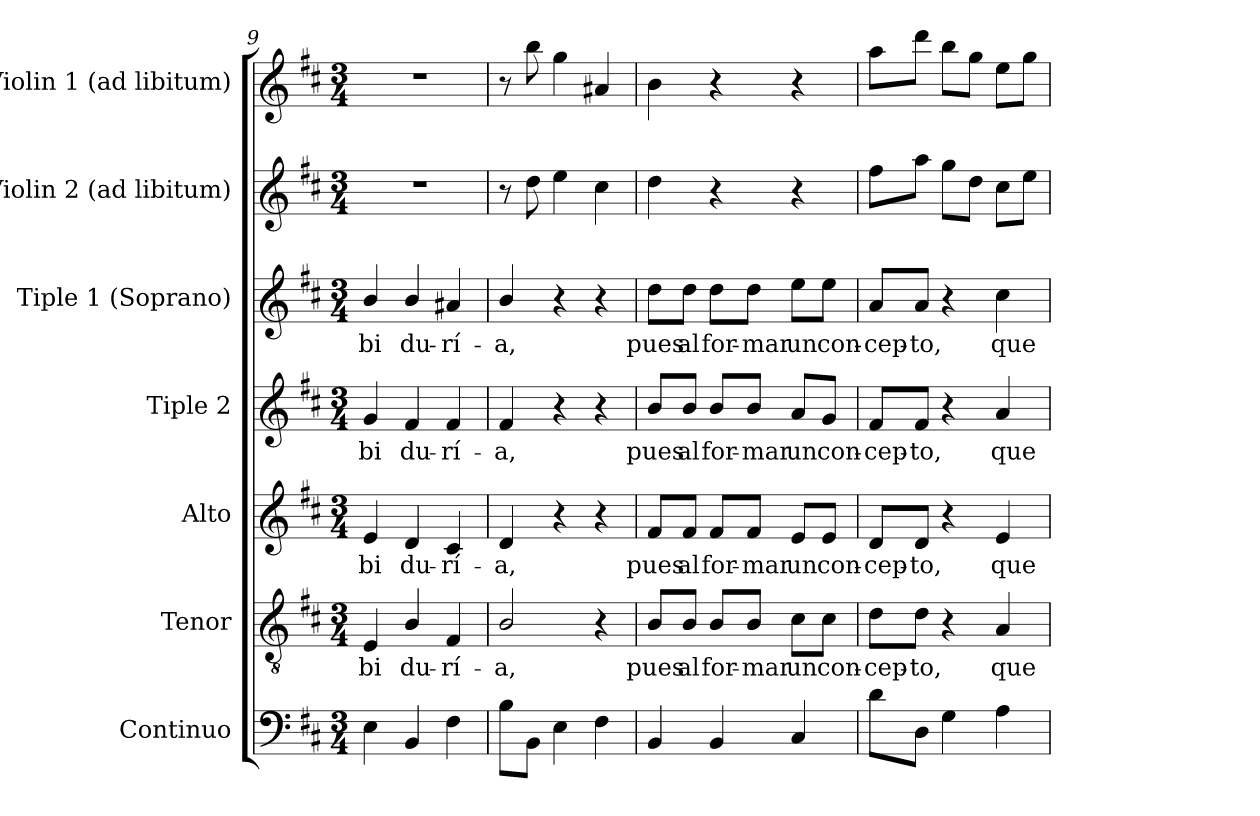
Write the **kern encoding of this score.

**kern	**kern	**text	**kern	**text	**kern	**text	**kern	**text	**kern	**kern
*part7	*part6	*part6	*part5	*part5	*part4	*part4	*part3	*part3	*part2	*part1
*staff7	*staff6	*staff6	*staff5	*staff5	*staff4	*staff4	*staff3	*staff3	*staff2	*staff1
*I"Continuo	*I"Tenor	*	*I"Alto	*	*I"Tiple 2	*	*I"Tiple 1 (Soprano)	*	*I"Violin 2 (ad libitum)	*I"Violin 1 (ad libitum)
*I'Cont.	*I'T.	*	*I'A.	*	*	*	*I'S.	*	*I'Vln. 2	*I'Vln. 1
*clefF4	*clefGv2	*	*clefG2	*	*clefG2	*	*clefG2	*	*clefG2	*clefG2
*	*ITrd7c12	*	*	*	*	*	*	*	*	*
*k[f#c#]	*k[f#c#]	*	*k[f#c#]	*	*k[f#c#]	*	*k[f#c#]	*	*k[f#c#]	*k[f#c#]
*D:	*D:	*	*D:	*	*D:	*	*D:	*	*D:	*D:
*M3/4	*M3/4	*	*M3/4	*	*M3/4	*	*M3/4	*	*M3/4	*M3/4
=9	=9	=9	=9	=9	=9	=9	=9	=9	=9	=9
!	!	!LO:LY:b:color=#000000	!	!	!	!	!	!	!	!
!	!	!	!	!LO:LY:b:color=#000000	!	!	!	!	!	!
!	!	!	!	!	!	!LO:LY:b:color=#000000	!	!	!	!
!	!	!	!	!	!	!	!	!LO:LY:b:color=#000000	!LO:N:vis=1	!LO:N:vis=1
4Ei\	4EEi/	-bi	4ei/	-bi	4gi/	-bi	4bi/	-bi	2.r	2.r
!	!	!LO:LY:b:color=#000000	!	!	!	!	!	!	!	!
!	!	!	!	!LO:LY:b:color=#000000	!	!	!	!	!	!
!	!	!	!	!	!	!LO:LY:b:color=#000000	!	!	!	!
!	!	!	!	!	!	!	!	!LO:LY:b:color=#000000	!	!
4BBi/	4BBi/	du-	4di/	du-	4f#i/	du-	4bi/	du-	.	.
!	!	!LO:LY:b:color=#000000	!	!	!	!	!	!	!	!
!	!	!	!	!LO:LY:b:color=#000000	!	!	!	!	!	!
!	!	!	!	!	!	!LO:LY:b:color=#000000	!	!	!	!
!	!	!	!	!	!	!	!	!LO:LY:b:color=#000000	!	!
4F#i\	4FF#i/	-rí-	4c#i/	-rí-	4f#i/	-rí-	4a#Xi/	-rí-	.	.
=10	=10	=10	=10	=10	=10	=10	=10	=10	=10	=10
!	!	!LO:LY:b:color=#000000	!	!	!	!	!	!	!	!
!	!	!	!	!LO:LY:b:color=#000000	!	!	!	!	!	!
!	!	!	!	!	!	!LO:LY:b:color=#000000	!	!	!	!
!	!	!	!	!	!	!	!	!LO:LY:b:color=#000000	!	!
8Bi\L	2BBi/	-a,	4di/	-a,	4f#i/	-a,	4bi/	-a,	8r	8r
8BBi\J	.	.	.	.	.	.	.	.	8ddi\	8bbi\
4Ei\	.	.	4r	.	4r	.	4r	.	4eei\	4ggi\
4F#i\	4r	.	4r	.	4r	.	4r	.	4cc#i\	4a#Xi/
!!LO:PB:g=z
=11	=11	=11	=11	=11	=11	=11	=11	=11	=11	=11
!	!	!LO:LY:b:color=#000000	!	!	!	!	!	!	!	!
!	!	!	!	!LO:LY:b:color=#000000	!	!	!	!	!	!
!	!	!	!	!	!	!LO:LY:b:color=#000000	!	!	!	!
!	!	!	!	!	!	!	!	!LO:LY:b:color=#000000	!	!
4BBi/	8BBi/L	pues	8f#i/L	pues	8bi/L	pues	8ddi\L	pues	4ddi\	4bi\
!	!	!LO:LY:b:color=#000000	!	!	!	!	!	!	!	!
!	!	!	!	!LO:LY:b:color=#000000	!	!	!	!	!	!
!	!	!	!	!	!	!LO:LY:b:color=#000000	!	!	!	!
!	!	!	!	!	!	!	!	!LO:LY:b:color=#000000	!	!
.	8BBi/J	al	8f#i/J	al	8bi/J	al	8ddi\J	al	.	.
!	!	!LO:LY:b:color=#000000	!	!	!	!	!	!	!	!
!	!	!	!	!LO:LY:b:color=#000000	!	!	!	!	!	!
!	!	!	!	!	!	!LO:LY:b:color=#000000	!	!	!	!
!	!	!	!	!	!	!	!	!LO:LY:b:color=#000000	!	!
4BBi/	8BBi/L	for-	8f#i/L	for-	8bi/L	for-	8ddi\L	for-	4r	4r
!	!	!LO:LY:b:color=#000000	!	!	!	!	!	!	!	!
!	!	!	!	!LO:LY:b:color=#000000	!	!	!	!	!	!
!	!	!	!	!	!	!LO:LY:b:color=#000000	!	!	!	!
!	!	!	!	!	!	!	!	!LO:LY:b:color=#000000	!	!
.	8BBi/J	-mar	8f#i/J	-mar	8bi/J	-mar	8ddi\J	-mar	.	.
!	!	!LO:LY:b:color=#000000	!	!	!	!	!	!	!	!
!	!	!	!	!LO:LY:b:color=#000000	!	!	!	!	!	!
!	!	!	!	!	!	!LO:LY:b:color=#000000	!	!	!	!
!	!	!	!	!	!	!	!	!LO:LY:b:color=#000000	!	!
4C#i/	8C#i\L	un	8ei/L	un	8ai/L	un	8eei\L	un	4r	4r
!	!	!LO:LY:b:color=#000000	!	!	!	!	!	!	!	!
!	!	!	!	!LO:LY:b:color=#000000	!	!	!	!	!	!
!	!	!	!	!	!	!LO:LY:b:color=#000000	!	!	!	!
!	!	!	!	!	!	!	!	!LO:LY:b:color=#000000	!	!
.	8C#i\J	con-	8ei/J	con-	8gi/J	con-	8eei\J	con-	.	.
=12	=12	=12	=12	=12	=12	=12	=12	=12	=12	=12
!	!	!LO:LY:b:color=#000000	!	!	!	!	!	!	!	!
!	!	!	!	!LO:LY:b:color=#000000	!	!	!	!	!	!
!	!	!	!	!	!	!LO:LY:b:color=#000000	!	!	!	!
!	!	!	!	!	!	!	!	!LO:LY:b:color=#000000	!	!
8di\L	8Di\L	-cep-	8di/L	-cep-	8f#i/L	-cep-	8ai/L	-cep-	8ff#i\L	8aai\L
!	!	!LO:LY:b:color=#000000	!	!	!	!	!	!	!	!
!	!	!	!	!LO:LY:b:color=#000000	!	!	!	!	!	!
!	!	!	!	!	!	!LO:LY:b:color=#000000	!	!	!	!
!	!	!	!	!	!	!	!	!LO:LY:b:color=#000000	!	!
8Di\J	8Di\J	-to,	8di/J	-to,	8f#i/J	-to,	8ai/J	-to,	8aai\J	8dddi\J
4Gi\	4r	.	4r	.	4r	.	4r	.	8ggi\L	8bbi\L
.	.	.	.	.	.	.	.	.	8ddi\J	8ggi\J
!	!	!LO:LY:b:color=#000000	!	!	!	!	!	!	!	!
!	!	!	!	!LO:LY:b:color=#000000	!	!	!	!	!	!
!	!	!	!	!	!	!LO:LY:b:color=#000000	!	!	!	!
!	!	!	!	!	!	!	!	!LO:LY:b:color=#000000	!	!
4Ai\	4AAi/	que	4ei/	que	4ai/	que	4cc#i\	que	8cc#i\L	8eei\L
.	.	.	.	.	.	.	.	.	8eei\J	8ggi\J
=	=	=	=	=	=	=	=	=	=	=
*-	*-	*-	*-	*-	*-	*-	*-	*-	*-	*-
